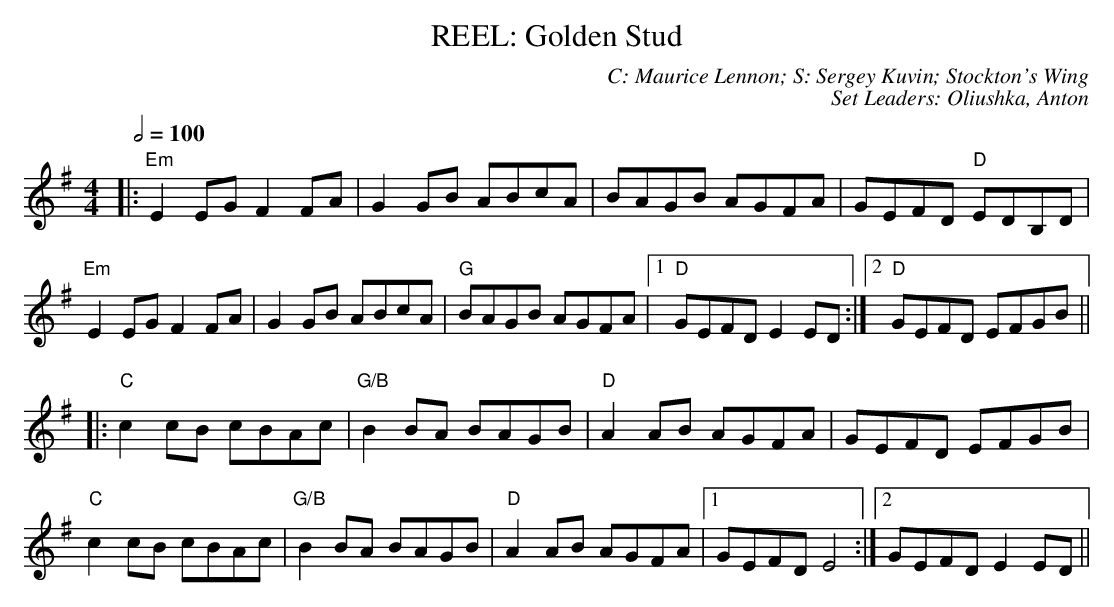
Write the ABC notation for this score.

X:1
T: REEL: Golden Stud
C: C: Maurice Lennon; S: Sergey Kuvin; Stockton's Wing
C: Set Leaders: Oliushka, Anton
M: 4/4
L: 1/8
Q: 1/2=100
K: Emin
|:"Em"E2 EG F2 FA|G2GB ABcA|BAGB AGFA|GEFD "D"EDB,D|
"Em"E2 EG F2 FA|G2 GB ABcA|"G"BAGB AGFA|1 "D"GEFD E2ED:|2 "D"GEFD EFGB||
|:"C"c2cB cBAc|"G/B"B2BA BAGB|"D"A2AB AGFA|GEFD EFGB|
"C"c2cB cBAc|"G/B"B2BA BAGB|"D"A2AB AGFA|1 GEFD E4:|2 GEFD E2ED||
